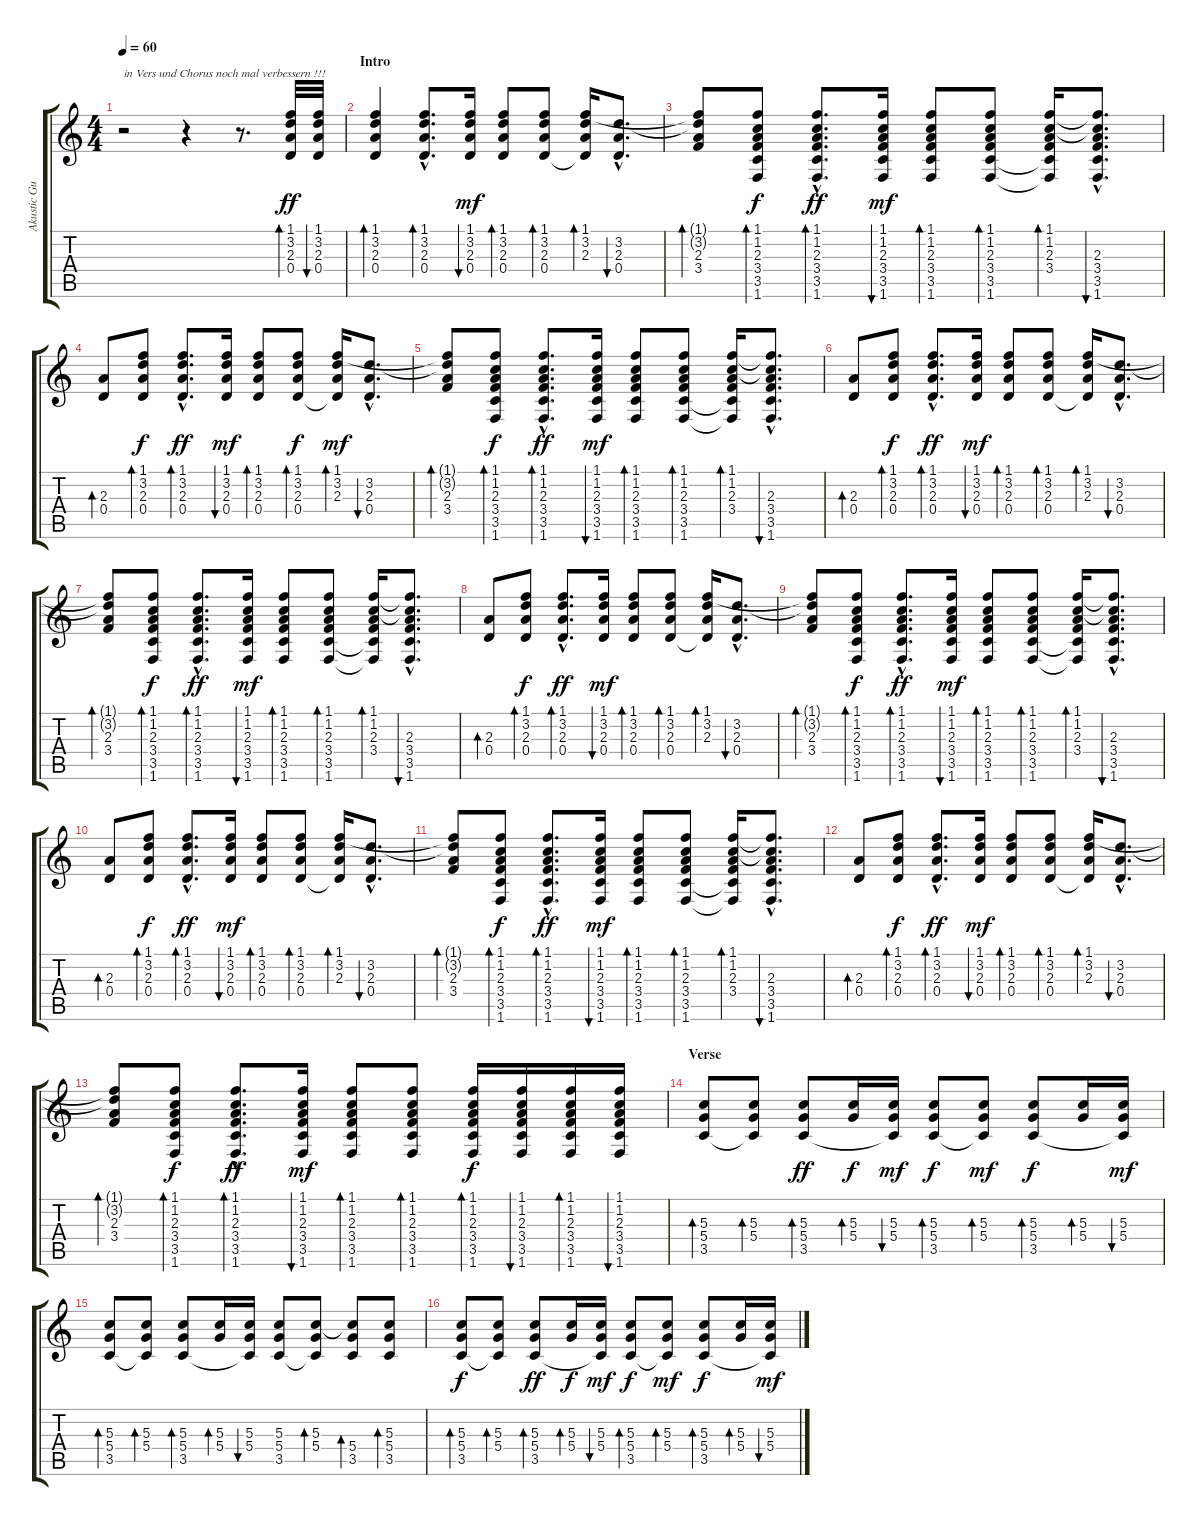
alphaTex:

\track ("Akustic Guitar tuned to E" "Akustic Gu") {instrument acousticguitarsteel}
\staff {score tabs}
\tuning (E4 B3 G3 D3 A2 E2) {hide}
\ts (4 4)
\tempo 60
\clef g2
\ks c
r.2{txt "in Vers und Chorus noch mal verbessern !!!" dy ff instrument acousticguitarsteel} r.4 r.8{d} (1.1 3.2 2.3 0.4).32{bd 60} (1.1 3.2 2.3 0.4).32{bu 60} |
\section ("" "Intro")
(1.1 3.2 2.3 0.4).4{bd 30} (1.1{hac} 3.2{hac} 2.3{hac} 0.4{hac}).8{d bd 30} (1.1 3.2 2.3 0.4).16{bu 30 dy mf} (1.1 3.2 2.3 0.4).8{bd 30} (1.1 3.2 2.3 0.4).8{bd 30} (1.1 3.2 2.3 0.4{t}).16{bd 30} (3.2{hac} 2.3{hac} 0.4{hac}).8{d bu 30} |
(1.1{t} 3.2{t} 2.3 3.4).8{bd 30} (1.1 1.2 2.3 3.4 3.5 1.6).8{bd 30 dy f} (1.1{hac} 1.2{hac} 2.3{hac} 3.4{hac} 3.5{hac} 1.6{hac}).8{d bd 30 dy ff} (1.1 1.2 2.3 3.4 3.5 1.6).16{bu 30 dy mf} (1.1 1.2 2.3 3.4 3.5 1.6).8{bd 30} (1.1 1.2 2.3 3.4 3.5 1.6).8{bd 30} (1.1 1.2 2.3 3.4 3.5{t} 1.6{t}).16{bd 30} (1.1{hac t} 1.2{hac t} 2.3{hac} 3.4{hac} 3.5{hac} 1.6{hac}).8{d bu 30} |
(2.3 0.4).8{bd 30} (1.1 3.2 2.3 0.4).8{bd 30 dy f} (1.1{hac} 3.2{hac} 2.3{hac} 0.4{hac}).8{d bd 30 dy ff} (1.1 3.2 2.3 0.4).16{bu 30 dy mf} (1.1 3.2 2.3 0.4).8{bd 30} (1.1 3.2 2.3 0.4).8{bd 30 dy f} (1.1 3.2 2.3 0.4{t}).16{bd 30 dy mf} (3.2{hac} 2.3{hac} 0.4{hac}).8{d bu 30} |
(1.1{t} 3.2{t} 2.3 3.4).8{bd 30} (1.1 1.2 2.3 3.4 3.5 1.6).8{bd 30 dy f} (1.1{hac} 1.2{hac} 2.3{hac} 3.4{hac} 3.5{hac} 1.6{hac}).8{d bd 30 dy ff} (1.1 1.2 2.3 3.4 3.5 1.6).16{bu 30 dy mf} (1.1 1.2 2.3 3.4 3.5 1.6).8{bd 30} (1.1 1.2 2.3 3.4 3.5 1.6).8{bd 30} (1.1 1.2 2.3 3.4 3.5{t} 1.6{t}).16{bd 30} (1.1{hac t} 1.2{hac t} 2.3{hac} 3.4{hac} 3.5{hac} 1.6{hac}).8{d bu 30} |
(2.3 0.4).8{bd 30} (1.1 3.2 2.3 0.4).8{bd 30 dy f} (1.1{hac} 3.2{hac} 2.3{hac} 0.4{hac}).8{d bd 30 dy ff} (1.1 3.2 2.3 0.4).16{bu 30 dy mf} (1.1 3.2 2.3 0.4).8{bd 30} (1.1 3.2 2.3 0.4).8{bd 30} (1.1 3.2 2.3 0.4{t}).16{bd 30} (3.2{hac} 2.3{hac} 0.4{hac}).8{d bu 30} |
(1.1{t} 3.2{t} 2.3 3.4).8{bd 30} (1.1 1.2 2.3 3.4 3.5 1.6).8{bd 30 dy f} (1.1{hac} 1.2{hac} 2.3{hac} 3.4{hac} 3.5{hac} 1.6{hac}).8{d bd 30 dy ff} (1.1 1.2 2.3 3.4 3.5 1.6).16{bu 30 dy mf} (1.1 1.2 2.3 3.4 3.5 1.6).8{bd 30} (1.1 1.2 2.3 3.4 3.5 1.6).8{bd 30} (1.1 1.2 2.3 3.4 3.5{t} 1.6{t}).16{bd 30} (1.1{hac t} 1.2{hac t} 2.3{hac} 3.4{hac} 3.5{hac} 1.6{hac}).8{d bu 30} |
(2.3 0.4).8{bd 30} (1.1 3.2 2.3 0.4).8{bd 30 dy f} (1.1{hac} 3.2{hac} 2.3{hac} 0.4{hac}).8{d bd 30 dy ff} (1.1 3.2 2.3 0.4).16{bu 30 dy mf} (1.1 3.2 2.3 0.4).8{bd 30} (1.1 3.2 2.3 0.4).8{bd 30} (1.1 3.2 2.3 0.4{t}).16{bd 30} (3.2{hac} 2.3{hac} 0.4{hac}).8{d bu 30} |
(1.1{t} 3.2{t} 2.3 3.4).8{bd 30} (1.1 1.2 2.3 3.4 3.5 1.6).8{bd 30 dy f} (1.1{hac} 1.2{hac} 2.3{hac} 3.4{hac} 3.5{hac} 1.6{hac}).8{d bd 30 dy ff} (1.1 1.2 2.3 3.4 3.5 1.6).16{bu 30 dy mf} (1.1 1.2 2.3 3.4 3.5 1.6).8{bd 30} (1.1 1.2 2.3 3.4 3.5 1.6).8{bd 30} (1.1 1.2 2.3 3.4 3.5{t} 1.6{t}).16{bd 30} (1.1{hac t} 1.2{hac t} 2.3{hac} 3.4{hac} 3.5{hac} 1.6{hac}).8{d bu 30} |
(2.3 0.4).8{bd 30} (1.1 3.2 2.3 0.4).8{bd 30 dy f} (1.1{hac} 3.2{hac} 2.3{hac} 0.4{hac}).8{d bd 30 dy ff} (1.1 3.2 2.3 0.4).16{bu 30 dy mf} (1.1 3.2 2.3 0.4).8{bd 30} (1.1 3.2 2.3 0.4).8{bd 30} (1.1 3.2 2.3 0.4{t}).16{bd 30} (3.2{hac} 2.3{hac} 0.4{hac}).8{d bu 30} |
(1.1{t} 3.2{t} 2.3 3.4).8{bd 30} (1.1 1.2 2.3 3.4 3.5 1.6).8{bd 30 dy f} (1.1{hac} 1.2{hac} 2.3{hac} 3.4{hac} 3.5{hac} 1.6{hac}).8{d bd 30 dy ff} (1.1 1.2 2.3 3.4 3.5 1.6).16{bu 30 dy mf} (1.1 1.2 2.3 3.4 3.5 1.6).8{bd 30} (1.1 1.2 2.3 3.4 3.5 1.6).8{bd 30} (1.1 1.2 2.3 3.4 3.5{t} 1.6{t}).16{bd 30} (1.1{hac t} 1.2{hac t} 2.3{hac} 3.4{hac} 3.5{hac} 1.6{hac}).8{d bu 30} |
(2.3 0.4).8{bd 30} (1.1 3.2 2.3 0.4).8{bd 30 dy f} (1.1{hac} 3.2{hac} 2.3{hac} 0.4{hac}).8{d bd 30 dy ff} (1.1 3.2 2.3 0.4).16{bu 30 dy mf} (1.1 3.2 2.3 0.4).8{bd 30} (1.1 3.2 2.3 0.4).8{bd 30} (1.1 3.2 2.3 0.4{t}).16{bd 30} (3.2{hac} 2.3{hac} 0.4{hac}).8{d bu 30} |
(1.1{t} 3.2{t} 2.3 3.4).8{bd 30} (1.1 1.2 2.3 3.4 3.5 1.6).8{bd 30 dy f} (1.1{hac} 1.2{hac} 2.3{hac} 3.4{hac} 3.5{hac} 1.6{hac}).8{d bd 30 dy ff} (1.1 1.2 2.3 3.4 3.5 1.6).16{bu 30 dy mf} (1.1 1.2 2.3 3.4 3.5 1.6).8{bd 30} (1.1 1.2 2.3 3.4 3.5 1.6).8{bd 30} (1.1 1.2 2.3 3.4 3.5 1.6).16{bd 30 dy f} (1.1 1.2 2.3 3.4 3.5 1.6).16{bu 30} (1.1 1.2 2.3 3.4 3.5 1.6).16{bd 30} (1.1 1.2 2.3 3.4 3.5 1.6).16{bu 30} |
\section ("" "Verse")
(5.3 5.4 3.5).8{bd 30} (5.3 5.4 3.5{t}).8{bd 30} (5.3 5.4 3.5).8{bd 30 dy ff} (5.3 5.4).16{bd 30 dy f} (5.3 5.4 3.5{t}).16{bu 30 dy mf} (5.3 5.4 3.5).8{bd 30 dy f} (5.3 5.4 3.5{t}).8{bd 30 dy mf} (5.3 5.4 3.5).8{bd 30 dy f} (5.3 5.4).16{bd 30} (5.3 5.4 3.5{t}).16{bu 30 dy mf} |
(5.3 5.4 3.5).8{bd 60 volume 10} (5.3 5.4 3.5{t}).8{bd 60} (5.3 5.4 3.5).8{bd 60} (5.3 5.4).16{bd 60} (5.3 5.4 3.5{t}).16{bu 60} (5.3 5.4 3.5).8 (5.3 5.4 3.5{t}).8{bd 60} (5.3{t} 5.4 3.5).8{bd 60} (5.3 5.4 3.5).8{bd 30} |
(5.3 5.4 3.5).8{bd 30 dy f} (5.3 5.4 3.5{t}).8{bd 30} (5.3 5.4 3.5).8{bd 30 dy ff} (5.3 5.4).16{bd 30 dy f} (5.3 5.4 3.5{t}).16{bu 30 dy mf} (5.3 5.4 3.5).8{bd 30 dy f} (5.3 5.4 3.5{t}).8{bd 30 dy mf} (5.3 5.4 3.5).8{bd 30 dy f} (5.3 5.4).16{bd 30} (5.3 5.4 3.5{t}).16{bu 30 dy mf}
